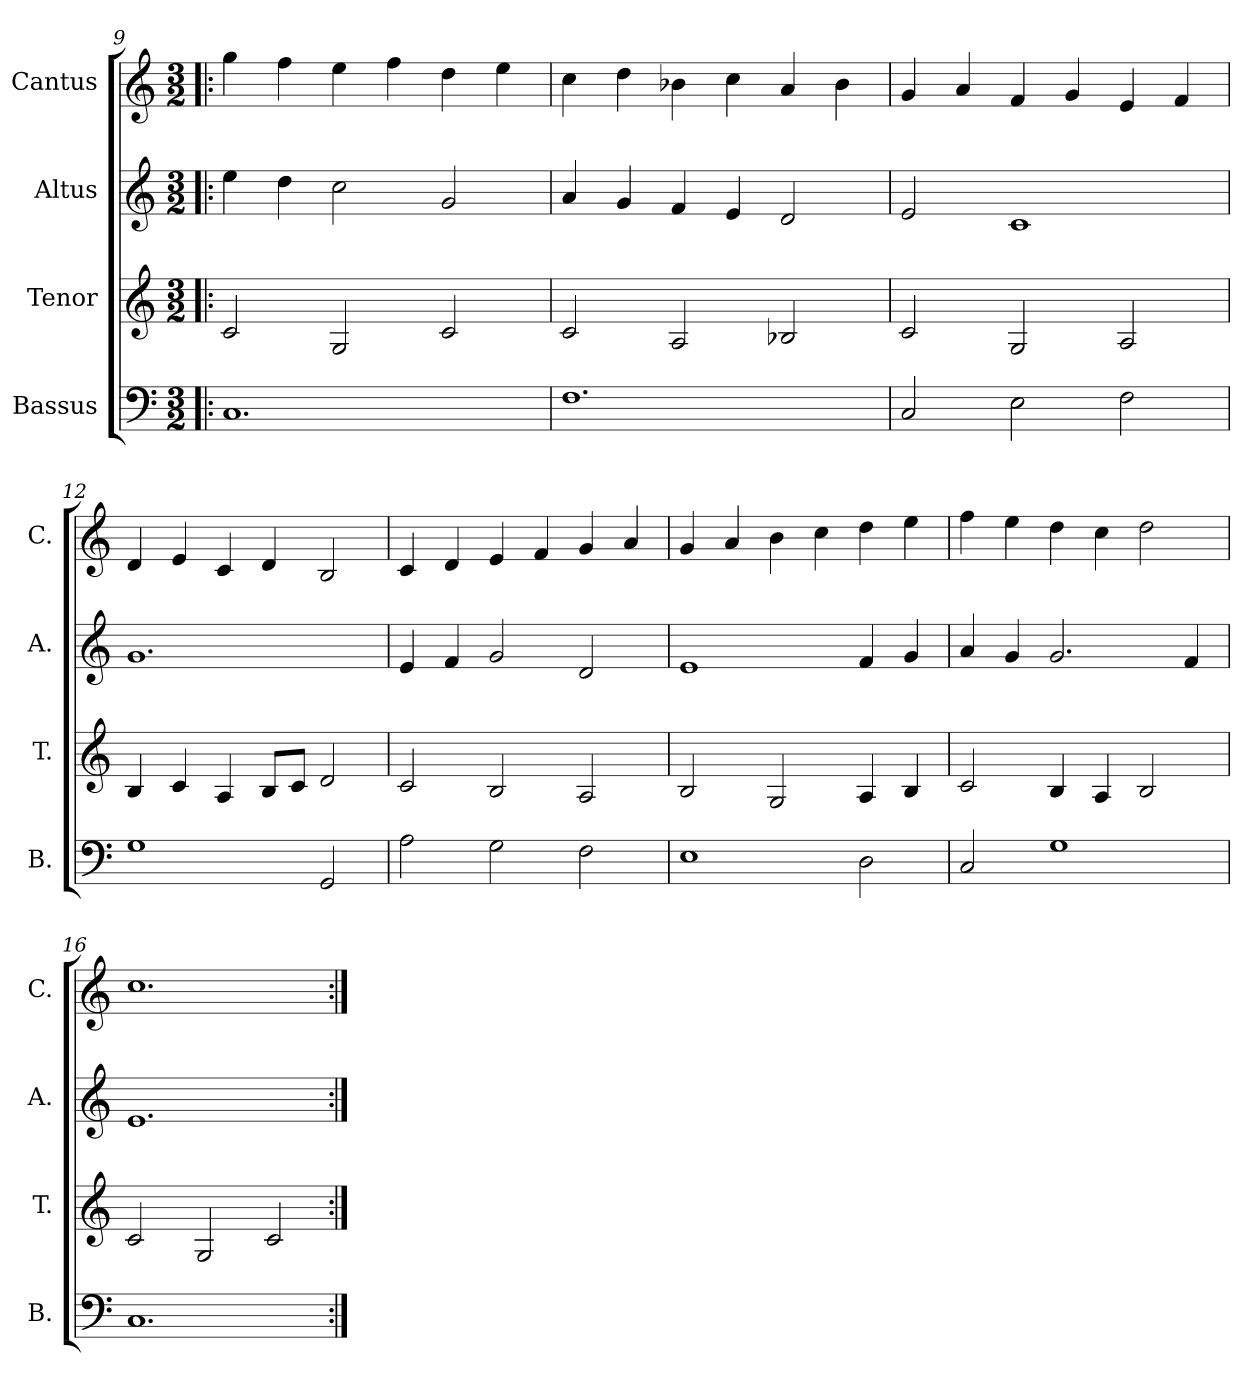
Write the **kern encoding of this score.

**kern	**kern	**kern	**kern
*part4	*part3	*part2	*part1
*staff4	*staff3	*staff2	*staff1
*I"Bassus	*I"Tenor	*I"Altus	*I"Cantus
*I'B.	*I'T.	*I'A.	*I'C.
*clefF4	*clefG2	*clefG2	*clefG2
*k[]	*k[]	*k[]	*k[]
*M3/2	*M3/2	*M3/2	*M3/2
=9!|:	=9!|:	=9!|:	=9!|:
1.C	2c/	4ee\	4gg\
.	.	4dd\	4ff\
.	2G/	2cc\	4ee\
.	.	.	4ff\
.	2c/	2g/	4dd\
.	.	.	4ee\
=10	=10	=10	=10
1.F	2c/	4a/	4cc\
.	.	4g/	4dd\
.	2A/	4f/	4b-X\
.	.	4e/	4cc\
.	2B-X/	2d/	4a/
.	.	.	4b-\
!!LO:LB:g=z
=11	=11	=11	=11
2C/	2c/	2e/	4g/
.	.	.	4a/
2E\	2G/	1c	4f/
.	.	.	4g/
2F\	2A/	.	4e/
.	.	.	4f/
=12	=12	=12	=12
1G	4B/	1.g	4d/
.	4c/	.	4e/
.	4A/	.	4c/
.	8B/L	.	4d/
.	8c/J	.	.
2GG/	2d/	.	2B/
=13	=13	=13	=13
2A\	2c/	4e/	4c/
.	.	4f/	4d/
2G\	2B/	2g/	4e/
.	.	.	4f/
2F\	2A/	2d/	4g/
.	.	.	4a/
=14	=14	=14	=14
1E	2B/	1e	4g/
.	.	.	4a/
.	2G/	.	4b\
.	.	.	4cc\
2D\	4A/	4f/	4dd\
.	4B/	4g/	4ee\
=15	=15	=15	=15
2C/	2c/	4a/	4ff\
.	.	4g/	4ee\
1G	4B/	2.g/	4dd\
.	4A/	.	4cc\
.	2B/	.	2dd\
.	.	4f/	.
=16	=16	=16	=16
1.C	2c/	1.e	1.cc
.	2G/	.	.
.	2c/	.	.
=:|!	=:|!	=:|!	=:|!
*-	*-	*-	*-
